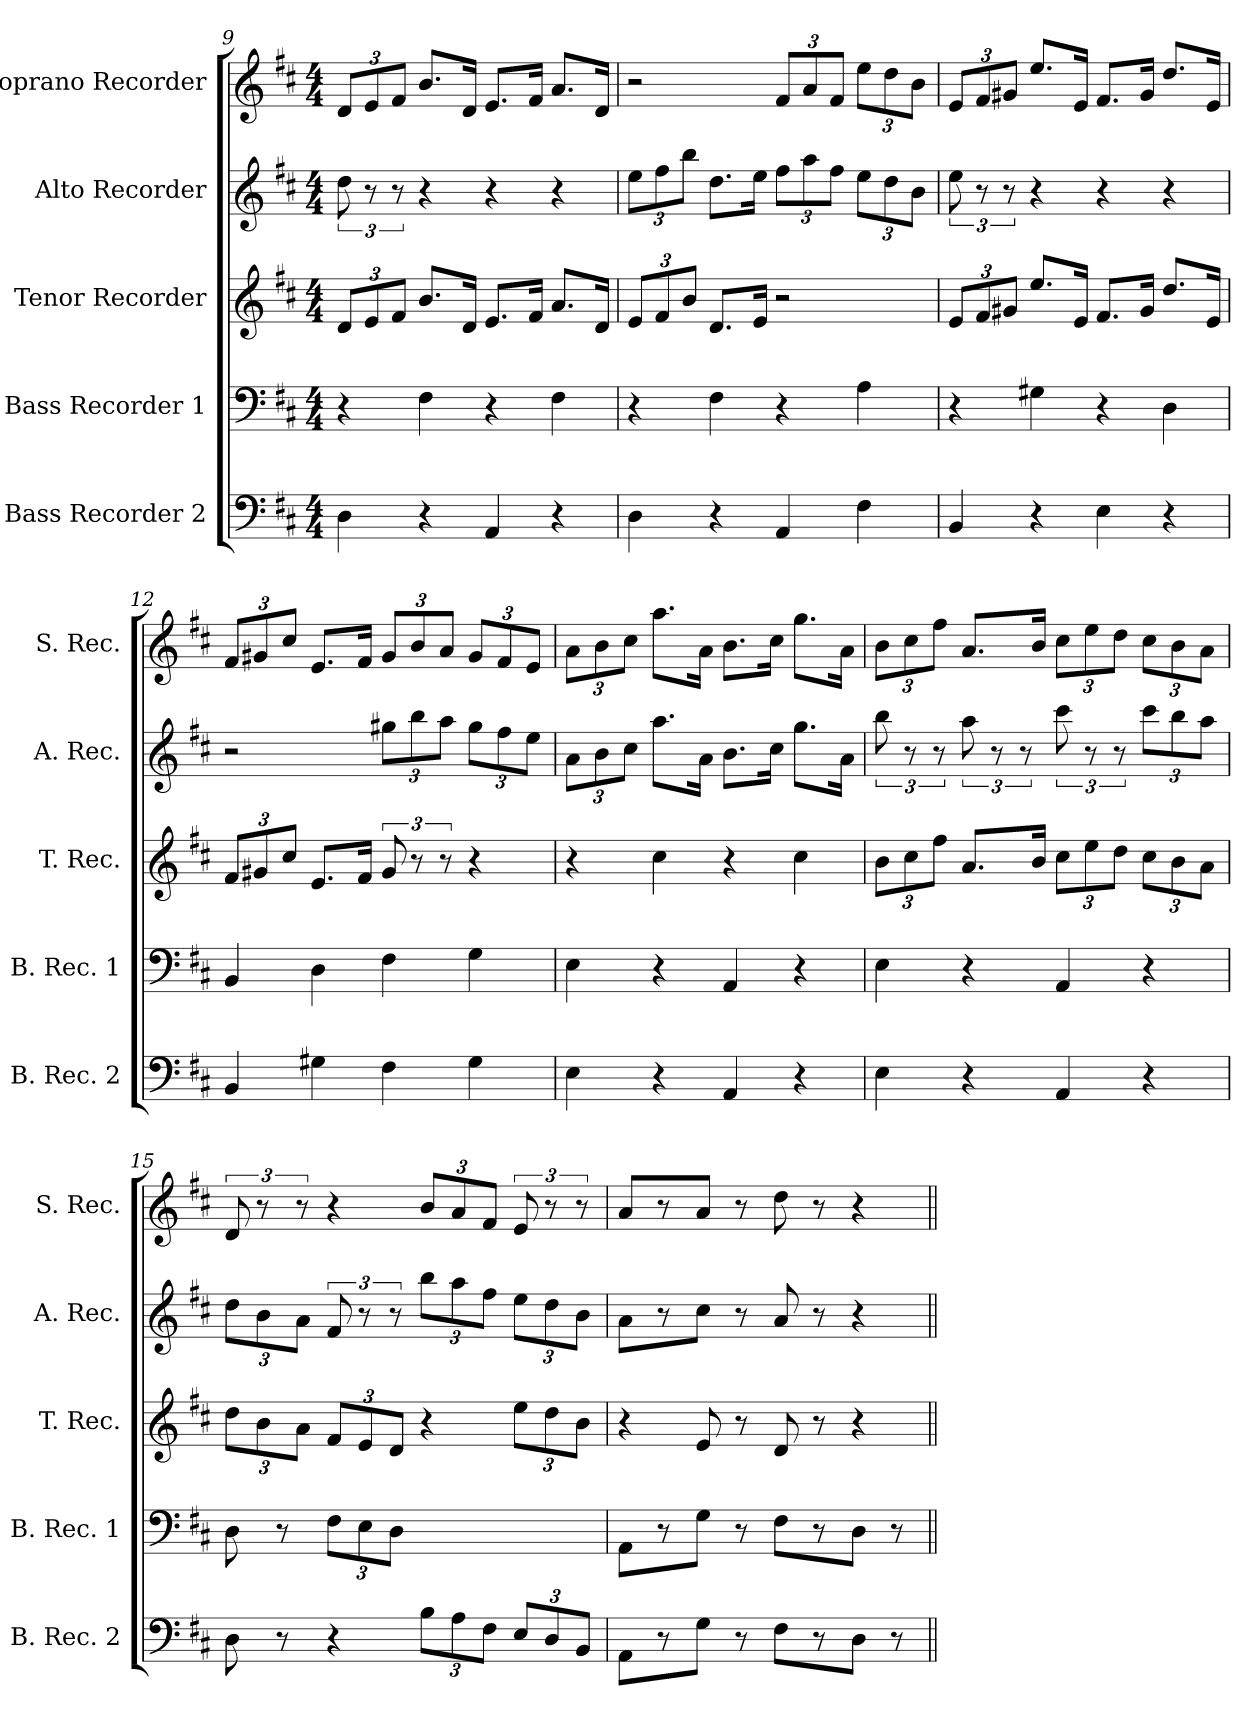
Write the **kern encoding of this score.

**kern	**kern	**kern	**kern	**kern
*part5	*part4	*part3	*part2	*part1
*staff5	*staff4	*staff3	*staff2	*staff1
*I"Bass Recorder 2	*I"Bass Recorder 1	*I"Tenor Recorder	*I"Alto Recorder	*I"Soprano Recorder
*I'B. Rec. 2	*I'B. Rec. 1	*I'T. Rec.	*I'A. Rec.	*I'S. Rec.
*clefF4	*clefF4	*clefG2	*clefG2	*clefG2
*ITrd-7c-12	*ITrd-7c-12	*	*	*ITrd-7c-12
*k[f#c#]	*k[f#c#]	*k[f#c#]	*k[f#c#]	*k[f#c#]
*D:	*D:	*D:	*D:	*D:
*M4/4	*M4/4	*M4/4	*M4/4	*M4/4
=9	=9	=9	=9	=9
4d\	4r	12d/L	12dd\	12dd/L
.	.	12e/	12r	12ee/
.	.	12f#/J	12r	12ff#/J
4r	4f#\	8.b/L	4r	8.bb/L
.	.	16d/Jk	.	16dd/Jk
4A/	4r	8.e/L	4r	8.ee/L
.	.	16f#/Jk	.	16ff#/Jk
4r	4f#\	8.a/L	4r	8.aa/L
.	.	16d/Jk	.	16dd/Jk
!!LO:LB:g=z
=10	=10	=10	=10	=10
4d\	4r	12e/L	12ee\L	2r
.	.	12f#/	12ff#\	.
.	.	12b/J	12bb\J	.
4r	4f#\	8.d/L	8.dd\L	.
.	.	16e/Jk	16ee\Jk	.
4A/	4r	2r	12ff#\L	12ff#/L
.	.	.	12aa\	12aa/
.	.	.	12ff#\J	12ff#/J
4f#\	4a\	.	12ee\L	12eee\L
.	.	.	12dd\	12ddd\
.	.	.	12b\J	12bb\J
=11	=11	=11	=11	=11
4B/	4r	12e/L	12ee\	12ee/L
.	.	12f#/	12r	12ff#/
.	.	12g#X/J	12r	12gg#X/J
4r	4g#X\	8.ee/L	4r	8.eee/L
.	.	16e/Jk	.	16ee/Jk
4e\	4r	8.f#/L	4r	8.ff#/L
.	.	16g#/Jk	.	16gg#/Jk
4r	4d\	8.dd/L	4r	8.ddd/L
.	.	16e/Jk	.	16ee/Jk
=12	=12	=12	=12	=12
4B/	4B/	12f#/L	2r	12ff#/L
.	.	12g#X/	.	12gg#X/
.	.	12cc#/J	.	12ccc#/J
4g#X\	4d\	8.e/L	.	8.ee/L
.	.	16f#/Jk	.	16ff#/Jk
4f#\	4f#\	12g#/	12gg#X\L	12gg#/L
.	.	12r	12bb\	12bb/
.	.	12r	12aa\J	12aa/J
4g#\	4g\	4r	12gg#\L	12gg#/L
.	.	.	12ff#\	12ff#/
.	.	.	12ee\J	12ee/J
!!LO:PB:g=z
=13	=13	=13	=13	=13
4e\	4e\	4r	12a\L	12aa\L
.	.	.	12b\	12bb\
.	.	.	12cc#\J	12ccc#\J
4r	4r	4cc#\	8.aa\L	8.aaa\L
.	.	.	16a\Jk	16aa\Jk
4A/	4A/	4r	8.b\L	8.bb\L
.	.	.	16cc#\Jk	16ccc#\Jk
4r	4r	4cc#\	8.gg\L	8.ggg\L
.	.	.	16a\Jk	16aa\Jk
=14	=14	=14	=14	=14
4e\	4e\	12b\L	12bb\	12bb\L
.	.	12cc#\	12r	12ccc#\
.	.	12ff#\J	12r	12fff#\J
4r	4r	8.a/L	12aa\	8.aa/L
.	.	.	12r	.
.	.	.	12r	.
.	.	16b/Jk	.	16bb/Jk
4A/	4A/	12cc#\L	12ccc#\	12ccc#\L
.	.	12ee\	12r	12eee\
.	.	12dd\J	12r	12ddd\J
4r	4r	12cc#\L	12ccc#\L	12ccc#\L
.	.	12b\	12bb\	12bb\
.	.	12a\J	12aa\J	12aa\J
=15	=15	=15	=15	=15
8d\	8d\	12dd\L	12dd\L	12dd/
.	.	12b\	12b\	12r
8r	8r	.	.	.
.	.	12a\J	12a\J	12r
4r	12f#\L	12f#/L	12f#/	4r
.	12e\	12e/	12r	.
.	12d\J	12d/J	12r	.
12b\L	2ryy	4r	12bb\L	12bb/L
12a\	.	.	12aa\	12aa/
12f#\J	.	.	12ff#\J	12ff#/J
12e/L	.	12ee\L	12ee\L	12ee/
12d/	.	12dd\	12dd\	12r
12B/J	.	12b\J	12b\J	12r
!!LO:LB:g=z
=16	=16	=16	=16	=16
8A\L	8A\L	4r	8a\L	8aa/L
8r	8r	.	8r	8r
8g\J	8g\J	8e/	8cc#\J	8aa/J
8r	8r	8r	8r	8r
8f#\L	8f#\L	8d/	8a/	8ddd\
8r	8r	8r	8r	8r
8d\J	8d\J	4r	4r	4r
8r	8r	.	.	.
=||	=||	=||	=||	=||
*-	*-	*-	*-	*-
